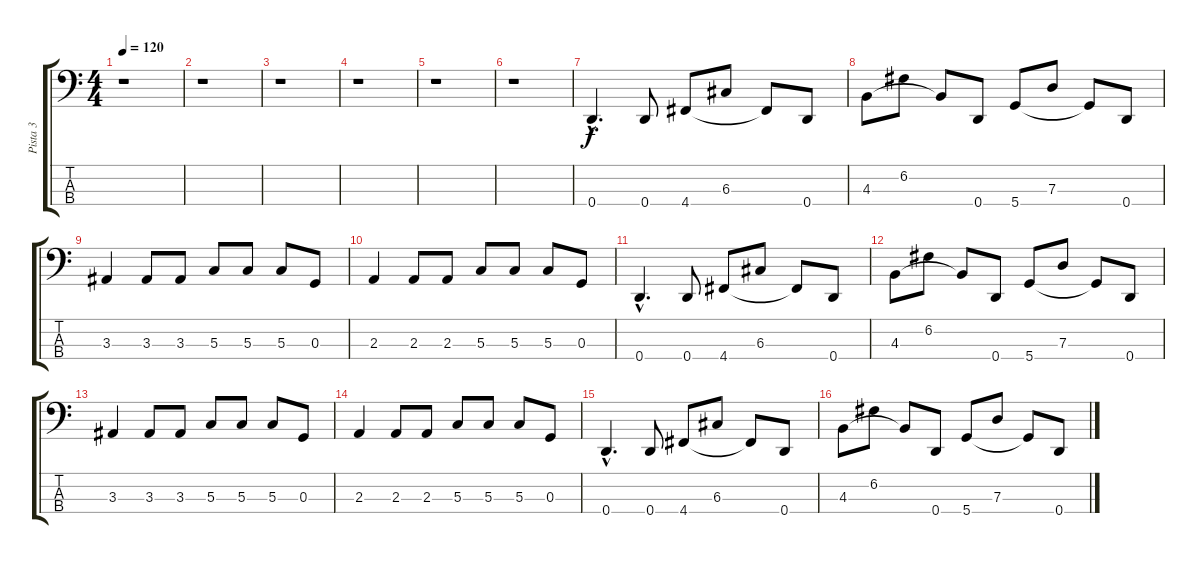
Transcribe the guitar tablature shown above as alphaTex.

\track ("Pista 3" "Pista 3") {instrument electricbassfinger}
\staff {score tabs}
\tuning (F2 C2 G1 D1) {hide}
\ts (4 4)
\tempo 120
\clef f4
\ks c
r.1{dy f instrument electricbassfinger} |
r.1 |
r.1 |
r.1 |
r.1 |
r.1 |
0.4{hac}.4{d} 0.4.8 4.4.8 6.3.8 4.4{t}.8 0.4.8 |
4.3.8 6.2.8 4.3{t}.8 0.4.8 5.4.8 7.3.8 5.4{t}.8 0.4.8 |
3.3.4 3.3.8 3.3.8 5.3.8 5.3.8 5.3.8 0.3.8 |
2.3.4 2.3.8 2.3.8 5.3.8 5.3.8 5.3.8 0.3.8 |
0.4{hac}.4{d} 0.4.8 4.4.8 6.3.8 4.4{t}.8 0.4.8 |
4.3.8 6.2.8 4.3{t}.8 0.4.8 5.4.8 7.3.8 5.4{t}.8 0.4.8 |
3.3.4 3.3.8 3.3.8 5.3.8 5.3.8 5.3.8 0.3.8 |
2.3.4 2.3.8 2.3.8 5.3.8 5.3.8 5.3.8 0.3.8 |
0.4{hac}.4{d} 0.4.8 4.4.8 6.3.8 4.4{t}.8 0.4.8 |
4.3.8 6.2.8 4.3{t}.8 0.4.8 5.4.8 7.3.8 5.4{t}.8 0.4.8
